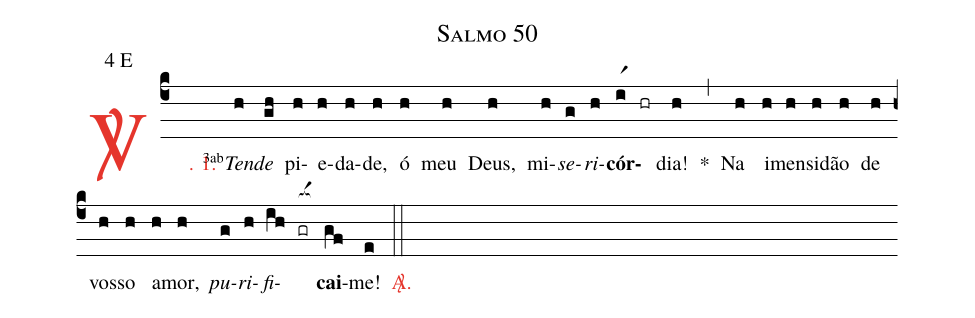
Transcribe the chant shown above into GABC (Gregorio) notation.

name: Salmo 50;
mode: 4;
mode-differentia: E;
%%
(c4)

<c><sp>V/</sp>. 1.</c>() <v>\VSup{3ab}</v><i>Ten</i>(h)<i>de</i>(gh) pi(h)e(h)da(h)de,(h) ó(h) meu(h) Deus,(h) mi(h)<i>se</i>(g)<i>ri</i>(h)<b>cór</b>(ir1)(hr)dia!(h) *(,) Na(h) i(h)men(h)si(h)dão(h) de(h) vos(h)so(h) a(h)mor,(h) <i>pu</i>(g)<i>ri</i>(h)<i>fi</i>(ih)<nlba>(gr[ocba:1{])<b>cai</b>-(gf[ocba:0}])me!</nlba>(e)

<c><sp>A/</sp>.</c>(::)
